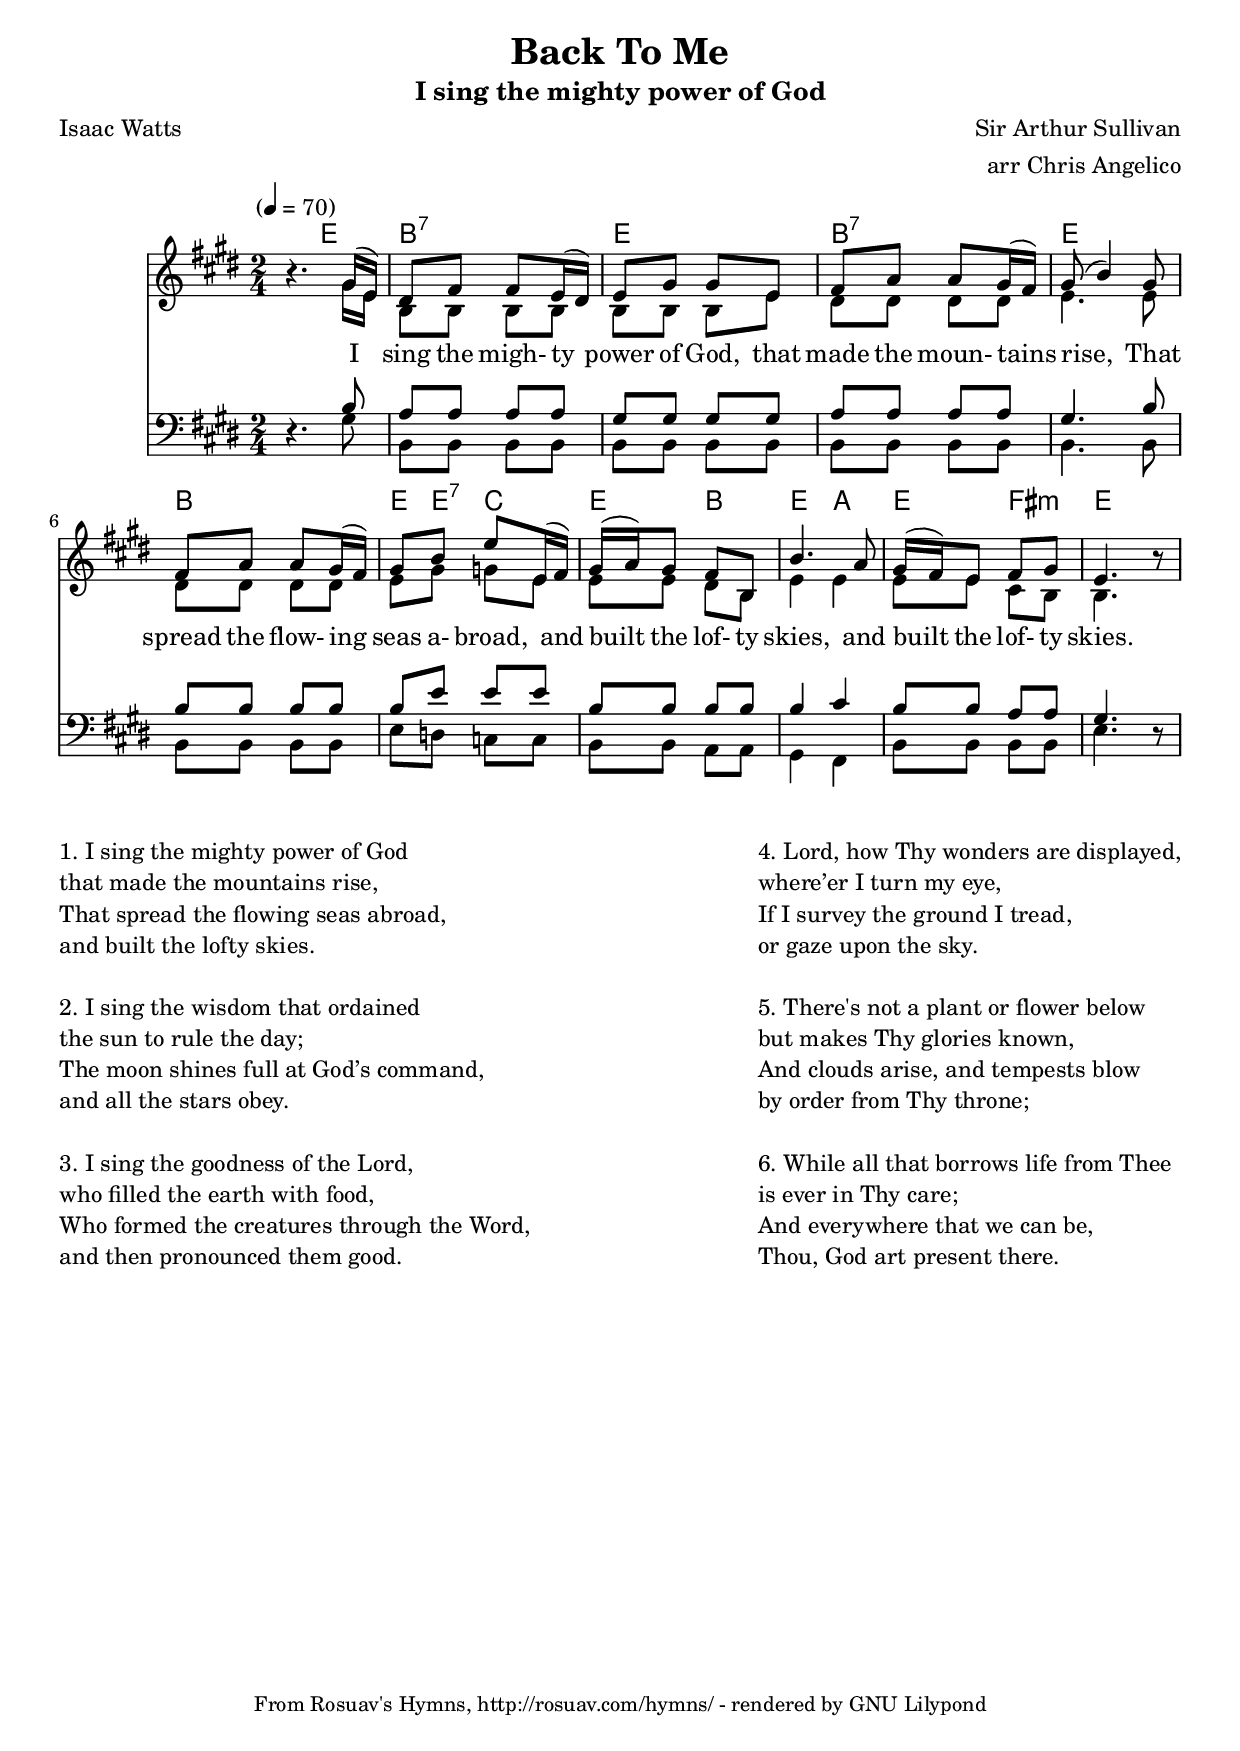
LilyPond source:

% Yet it ever comes back to me
% Words taken from http://www.cyberhymnal.org/htm/i/s/isingthe.htm - s/be out of copyright - not found in RCH though
\include "Hymnal.ly"

\header
{
	title="Back To Me"
	subtitle="I sing the mighty power of God"
	poet="Isaac Watts"
	composer="Sir Arthur Sullivan" % circa 1898
	arranger="arr Chris Angelico" % 2012-10-14
	% meter="" ??
	% piece="" ??
}

\score {
	<<
		\new ChordNames {
			\set chordChanges = ##t
			\transpose c c,
			\chordmode {
				s4 e
				b:7 b:7 e e b:7 b:7 e
				e b b e8 e:7 c c
				e4 b e a e fs:m e
			}
		}
		\new Staff <<
			\set Staff.midiInstrument = "acoustic grand"
			\key e \major
			\time 2/4
			\tempo "" 4 = 70
			\new Voice = "sops" \relative f' {
				r4.
				\voiceOne
				gs16(e) ds8 fs fs e16(ds) e8 gs gs
				e fs a a gs16(fs) gs8(b4)
				gs8 fs a a gs16(fs) gs8 b e
				e,16(fs) gs(a) gs8 fs b, b'4.
				a8 gs16(fs) e8 fs gs e4.
				\oneVoice
				r8
			}
			\addlyrics { \lyr \lyricmode {
				!I sing the migh- ty power of God,
				!that made the moun- tains rise,
				!That spread the flow- ing seas a- broad,
				!and built the lof- ty skies,
				!and built the lof- ty skies.
			} }
			\new Voice = "alto" \relative f' {
				s4.
				\voiceTwo
				gs16 e b8 b b b b b b e ds ds ds ds e4.
				e8 ds ds ds ds e gs g e e e ds b e4 e
				e8 e cs b b4.
				s8
			}
		>>
		\new Staff <<
			\clef bass
			\key e \major
			\new Voice = "tenor" \relative c' {
				r4.
				\voiceOne
				b8 a a a a gs gs gs gs a a a a gs4.
				b8 b b b b b e e e b b b b b4 cs
				b8 b a a gs4.
				\oneVoice
				r8
			}
			\new Voice = "bass" \relative c' {
				s4.
				\voiceTwo
				gs8 b, b b b b b b b b b b b b4.
				b8 b b b b e d c c b b a a gs4 fs
				b8 b b b e4.
				s8
			}
		>>
	>>
	\layout { }
	\midi { \context { \ChordNameVoice \remove Note_performer } } % Stop chords from sounding in the MIDI
	% \midi { }
}

% Additional verses
\markup \fill-line {
\column {
"1. I sing the mighty power of God"
"that made the mountains rise,"
"That spread the flowing seas abroad,"
"and built the lofty skies."
" "
"2. I sing the wisdom that ordained"
"the sun to rule the day;"
"The moon shines full at God’s command,"
"and all the stars obey."
" "
"3. I sing the goodness of the Lord,"
"who filled the earth with food,"
"Who formed the creatures through the Word,"
"and then pronounced them good."
" "
}
\column {
"4. Lord, how Thy wonders are displayed,"
"where’er I turn my eye,"
"If I survey the ground I tread,"
"or gaze upon the sky."
" "
"5. There's not a plant or flower below"
"but makes Thy glories known,"
"And clouds arise, and tempests blow"
"by order from Thy throne;"
" "
"6. While all that borrows life from Thee"
"is ever in Thy care;"
"And everywhere that we can be,"
"Thou, God art present there."
" "
}
}
